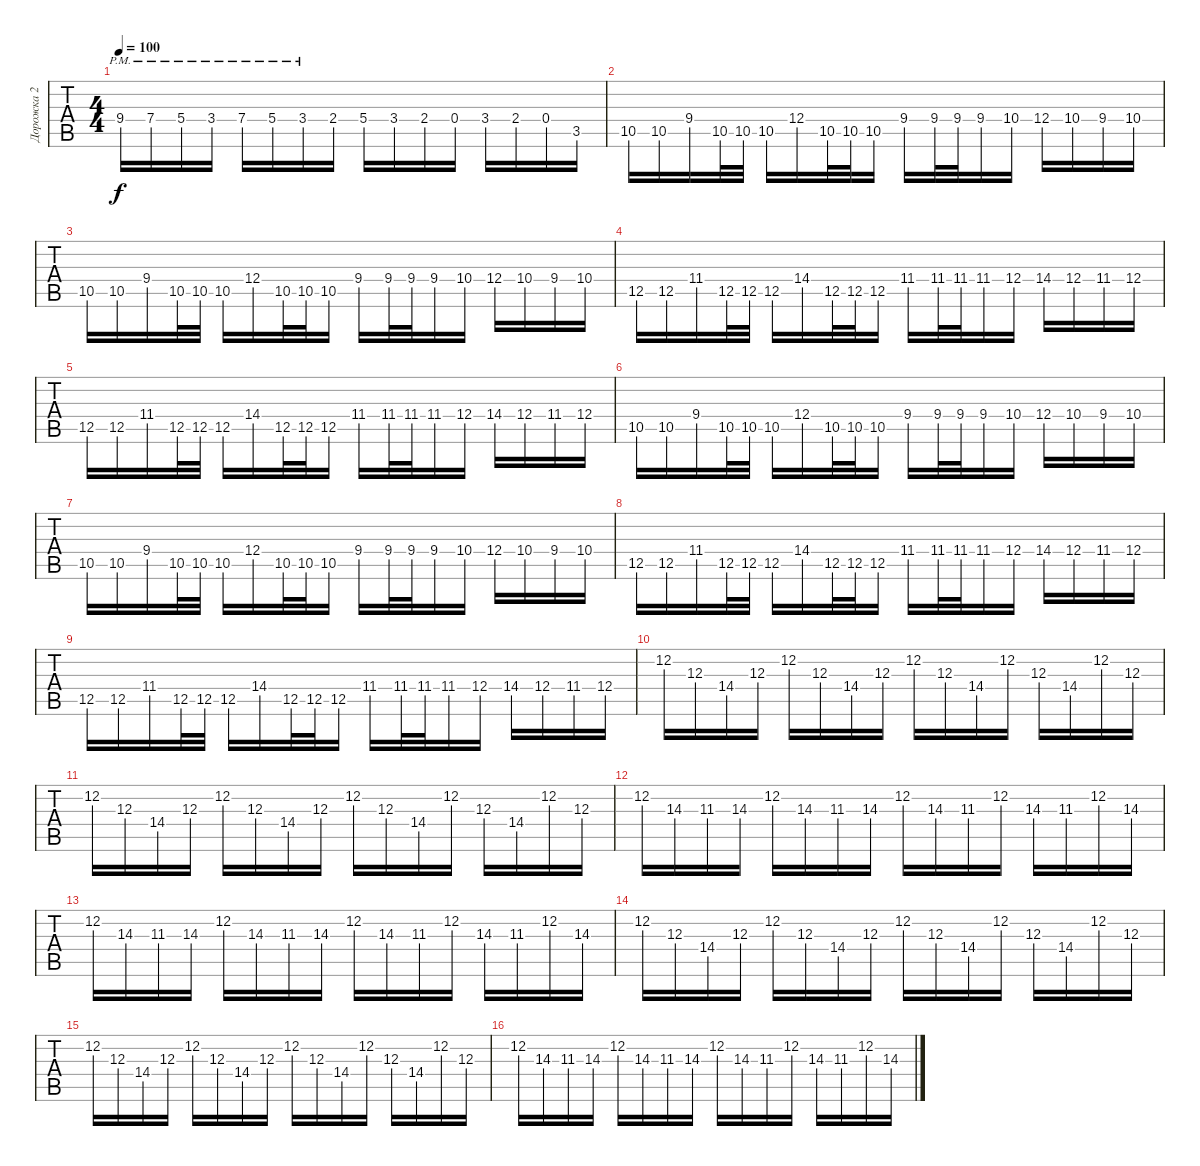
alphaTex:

\track ("Дорожка 2" "Дорожка 2") {instrument overdrivenguitar}
\staff {tabs}
\tuning (E4 B3 G3 D3 A2 E2) {hide}
\ts (4 4)
\tempo 100
\clef g2
\ks c
9.4{pm}.16{dy f} 7.4{pm}.16 5.4{pm}.16 3.4{pm}.16 7.4{pm}.16 5.4{pm}.16 3.4{pm}.16 2.4.16 5.4.16 3.4.16 2.4.16 0.4.16 3.4.16 2.4.16 0.4.16 3.5.16 |
10.5.16 10.5.16 9.4.16 10.5.32 10.5.32 10.5.16 12.4.16 10.5.32 10.5.32 10.5.16 9.4.16 9.4.32 9.4.32 9.4.16 10.4.16 12.4.16 10.4.16 9.4.16 10.4.16 |
10.5.16 10.5.16 9.4.16 10.5.32 10.5.32 10.5.16 12.4.16 10.5.32 10.5.32 10.5.16 9.4.16 9.4.32 9.4.32 9.4.16 10.4.16 12.4.16 10.4.16 9.4.16 10.4.16 |
12.5.16 12.5.16 11.4.16 12.5.32 12.5.32 12.5.16 14.4.16 12.5.32 12.5.32 12.5.16 11.4.16 11.4.32 11.4.32 11.4.16 12.4.16 14.4.16 12.4.16 11.4.16 12.4.16 |
12.5.16 12.5.16 11.4.16 12.5.32 12.5.32 12.5.16 14.4.16 12.5.32 12.5.32 12.5.16 11.4.16 11.4.32 11.4.32 11.4.16 12.4.16 14.4.16 12.4.16 11.4.16 12.4.16 |
10.5.16 10.5.16 9.4.16 10.5.32 10.5.32 10.5.16 12.4.16 10.5.32 10.5.32 10.5.16 9.4.16 9.4.32 9.4.32 9.4.16 10.4.16 12.4.16 10.4.16 9.4.16 10.4.16 |
10.5.16 10.5.16 9.4.16 10.5.32 10.5.32 10.5.16 12.4.16 10.5.32 10.5.32 10.5.16 9.4.16 9.4.32 9.4.32 9.4.16 10.4.16 12.4.16 10.4.16 9.4.16 10.4.16 |
12.5.16 12.5.16 11.4.16 12.5.32 12.5.32 12.5.16 14.4.16 12.5.32 12.5.32 12.5.16 11.4.16 11.4.32 11.4.32 11.4.16 12.4.16 14.4.16 12.4.16 11.4.16 12.4.16 |
12.5.16 12.5.16 11.4.16 12.5.32 12.5.32 12.5.16 14.4.16 12.5.32 12.5.32 12.5.16 11.4.16 11.4.32 11.4.32 11.4.16 12.4.16 14.4.16 12.4.16 11.4.16 12.4.16 |
12.2.16 12.3.16 14.4.16 12.3.16 12.2.16 12.3.16 14.4.16 12.3.16 12.2.16 12.3.16 14.4.16 12.2.16 12.3.16 14.4.16 12.2.16 12.3.16 |
12.2.16 12.3.16 14.4.16 12.3.16 12.2.16 12.3.16 14.4.16 12.3.16 12.2.16 12.3.16 14.4.16 12.2.16 12.3.16 14.4.16 12.2.16 12.3.16 |
12.2.16 14.3.16 11.3.16 14.3.16 12.2.16 14.3.16 11.3.16 14.3.16 12.2.16 14.3.16 11.3.16 12.2.16 14.3.16 11.3.16 12.2.16 14.3.16 |
12.2.16 14.3.16 11.3.16 14.3.16 12.2.16 14.3.16 11.3.16 14.3.16 12.2.16 14.3.16 11.3.16 12.2.16 14.3.16 11.3.16 12.2.16 14.3.16 |
12.2.16 12.3.16 14.4.16 12.3.16 12.2.16 12.3.16 14.4.16 12.3.16 12.2.16 12.3.16 14.4.16 12.2.16 12.3.16 14.4.16 12.2.16 12.3.16 |
12.2.16 12.3.16 14.4.16 12.3.16 12.2.16 12.3.16 14.4.16 12.3.16 12.2.16 12.3.16 14.4.16 12.2.16 12.3.16 14.4.16 12.2.16 12.3.16 |
12.2.16 14.3.16 11.3.16 14.3.16 12.2.16 14.3.16 11.3.16 14.3.16 12.2.16 14.3.16 11.3.16 12.2.16 14.3.16 11.3.16 12.2.16 14.3.16
